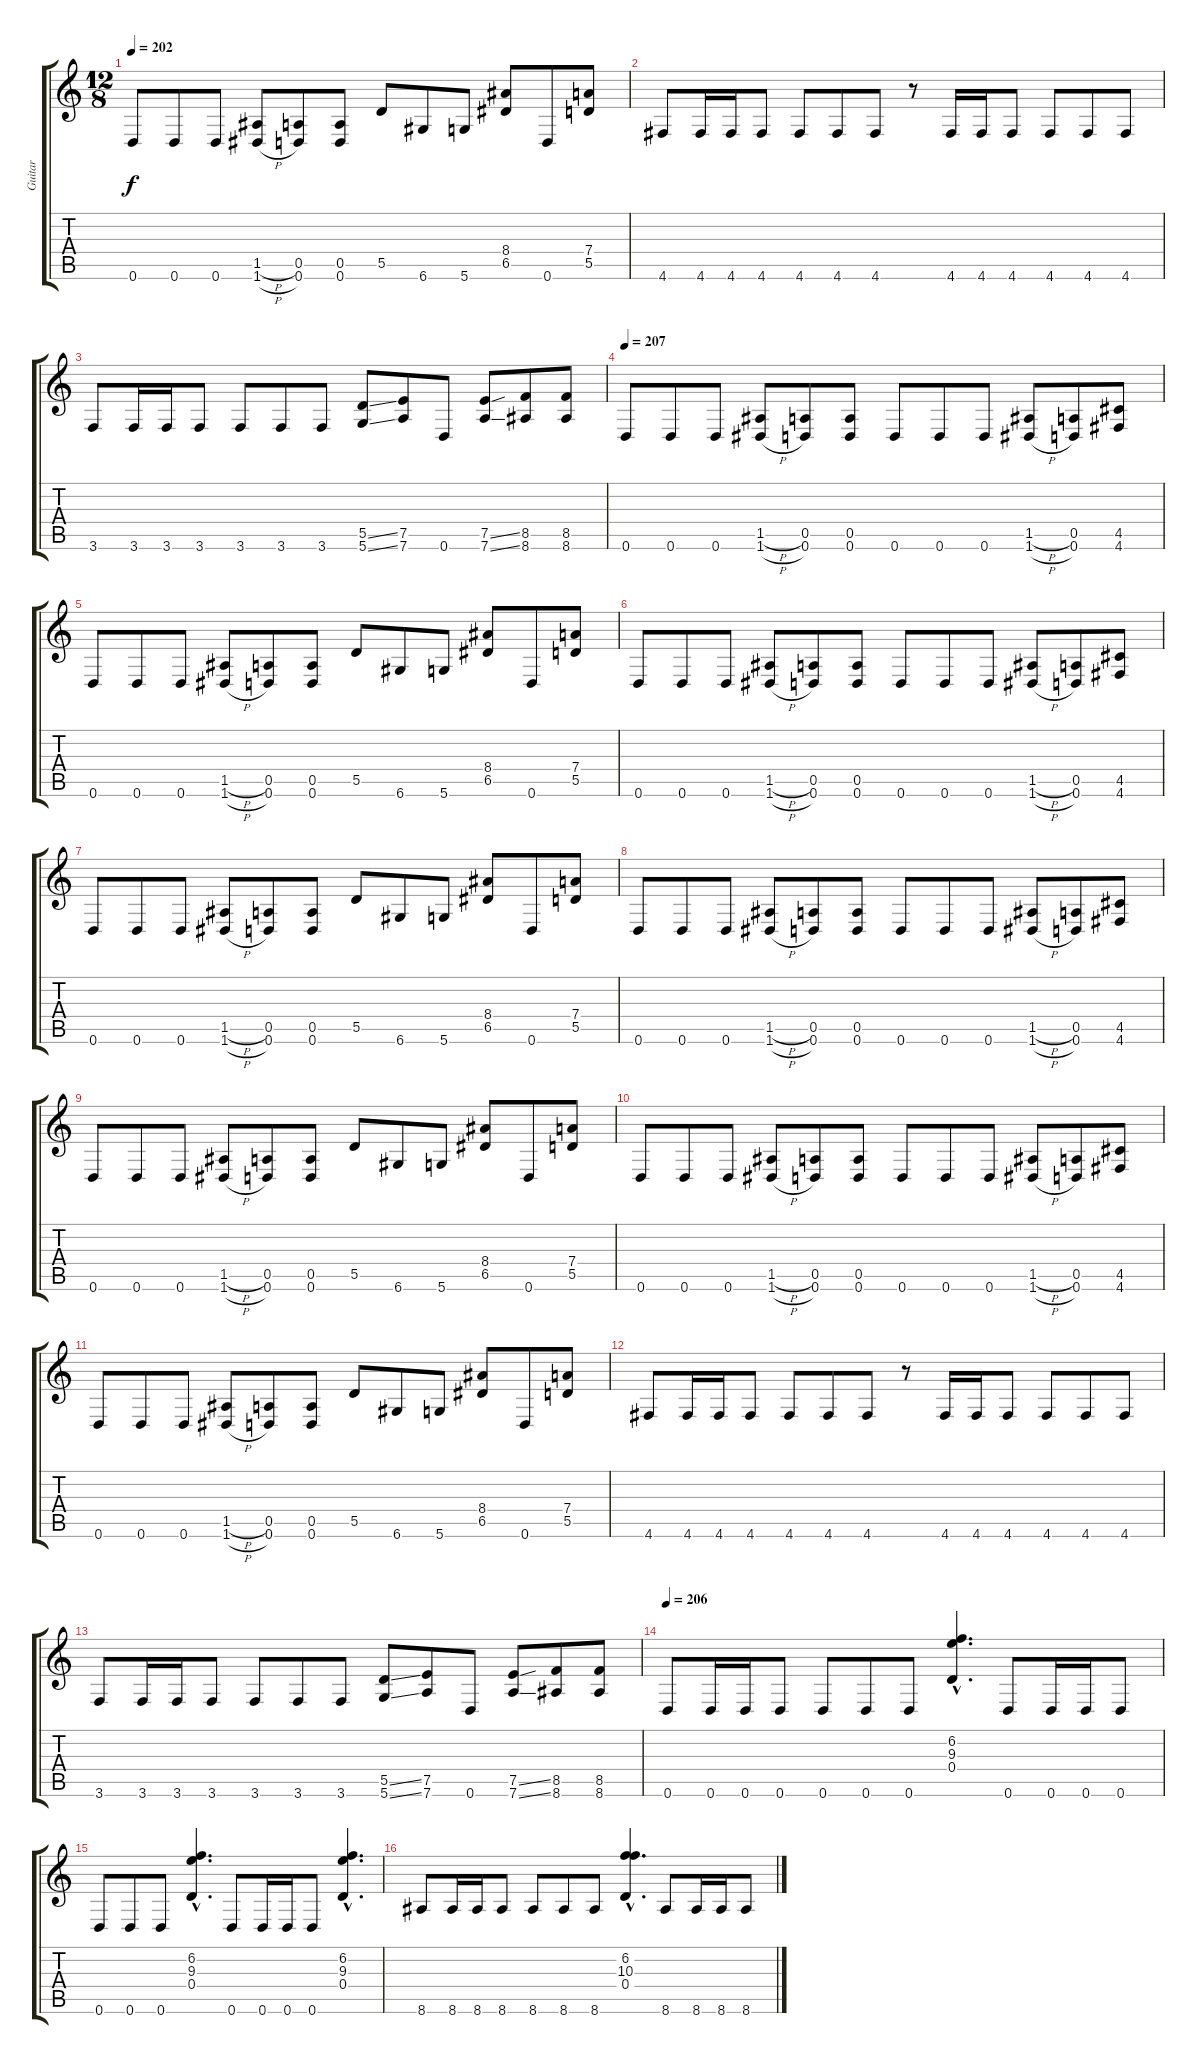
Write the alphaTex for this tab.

\track ("Guitar" "Guitar") {instrument overdrivenguitar}
\staff {score tabs}
\tuning (E4 B3 G3 D3 A2 D2) {hide}
\ts (12 8)
\tempo 202
\clef g2
\ks c
0.6.8{dy f} 0.6.8 0.6.8 (1.5{h} 1.6{h}).8 (0.5 0.6).8 (0.5 0.6).8 5.5.8 6.6.8 5.6.8 (8.4 6.5).8 0.6.8 (7.4 5.5).8 |
4.6.8 4.6.16 4.6.16 4.6.8 4.6.8 4.6.8 4.6.8 r.8 4.6.16 4.6.16 4.6.8 4.6.8 4.6.8 4.6.8 |
3.6.8 3.6.16 3.6.16 3.6.8 3.6.8 3.6.8 3.6.8 (5.5{ss} 5.6{ss}).8 (7.5 7.6).8 0.6.8 (7.5{ss} 7.6{ss}).8 (8.5 8.6).8 (8.5 8.6).8 |
\tempo 207
0.6.8 0.6.8 0.6.8 (1.5{h} 1.6{h}).8 (0.5 0.6).8 (0.5 0.6).8 0.6.8 0.6.8 0.6.8 (1.5{h} 1.6{h}).8 (0.5 0.6).8 (4.5 4.6).8 |
0.6.8 0.6.8 0.6.8 (1.5{h} 1.6{h}).8 (0.5 0.6).8 (0.5 0.6).8 5.5.8 6.6.8 5.6.8 (8.4 6.5).8 0.6.8 (7.4 5.5).8 |
0.6.8 0.6.8 0.6.8 (1.5{h} 1.6{h}).8 (0.5 0.6).8 (0.5 0.6).8 0.6.8 0.6.8 0.6.8 (1.5{h} 1.6{h}).8 (0.5 0.6).8 (4.5 4.6).8 |
0.6.8 0.6.8 0.6.8 (1.5{h} 1.6{h}).8 (0.5 0.6).8 (0.5 0.6).8 5.5.8 6.6.8 5.6.8 (8.4 6.5).8 0.6.8 (7.4 5.5).8 |
0.6.8 0.6.8 0.6.8 (1.5{h} 1.6{h}).8 (0.5 0.6).8 (0.5 0.6).8 0.6.8 0.6.8 0.6.8 (1.5{h} 1.6{h}).8 (0.5 0.6).8 (4.5 4.6).8 |
0.6.8 0.6.8 0.6.8 (1.5{h} 1.6{h}).8 (0.5 0.6).8 (0.5 0.6).8 5.5.8 6.6.8 5.6.8 (8.4 6.5).8 0.6.8 (7.4 5.5).8 |
0.6.8 0.6.8 0.6.8 (1.5{h} 1.6{h}).8 (0.5 0.6).8 (0.5 0.6).8 0.6.8 0.6.8 0.6.8 (1.5{h} 1.6{h}).8 (0.5 0.6).8 (4.5 4.6).8 |
0.6.8 0.6.8 0.6.8 (1.5{h} 1.6{h}).8 (0.5 0.6).8 (0.5 0.6).8 5.5.8 6.6.8 5.6.8 (8.4 6.5).8 0.6.8 (7.4 5.5).8 |
4.6.8 4.6.16 4.6.16 4.6.8 4.6.8 4.6.8 4.6.8 r.8 4.6.16 4.6.16 4.6.8 4.6.8 4.6.8 4.6.8 |
3.6.8 3.6.16 3.6.16 3.6.8 3.6.8 3.6.8 3.6.8 (5.5{ss} 5.6{ss}).8 (7.5 7.6).8 0.6.8 (7.5{ss} 7.6{ss}).8 (8.5 8.6).8 (8.5 8.6).8 |
\tempo 206
0.6.8 0.6.16 0.6.16 0.6.8 0.6.8 0.6.8 0.6.8 (6.2{hac} 9.3{hac} 0.4{hac}).4{d} 0.6.8 0.6.16 0.6.16 0.6.8 |
0.6.8 0.6.8 0.6.8 (6.2{hac} 9.3{hac} 0.4{hac}).4{d} 0.6.8 0.6.16 0.6.16 0.6.8 (6.2{hac} 9.3{hac} 0.4{hac}).4{d} |
8.6.8 8.6.16 8.6.16 8.6.8 8.6.8 8.6.8 8.6.8 (6.2{hac} 10.3{hac} 0.4{hac}).4{d} 8.6.8 8.6.16 8.6.16 8.6.8
